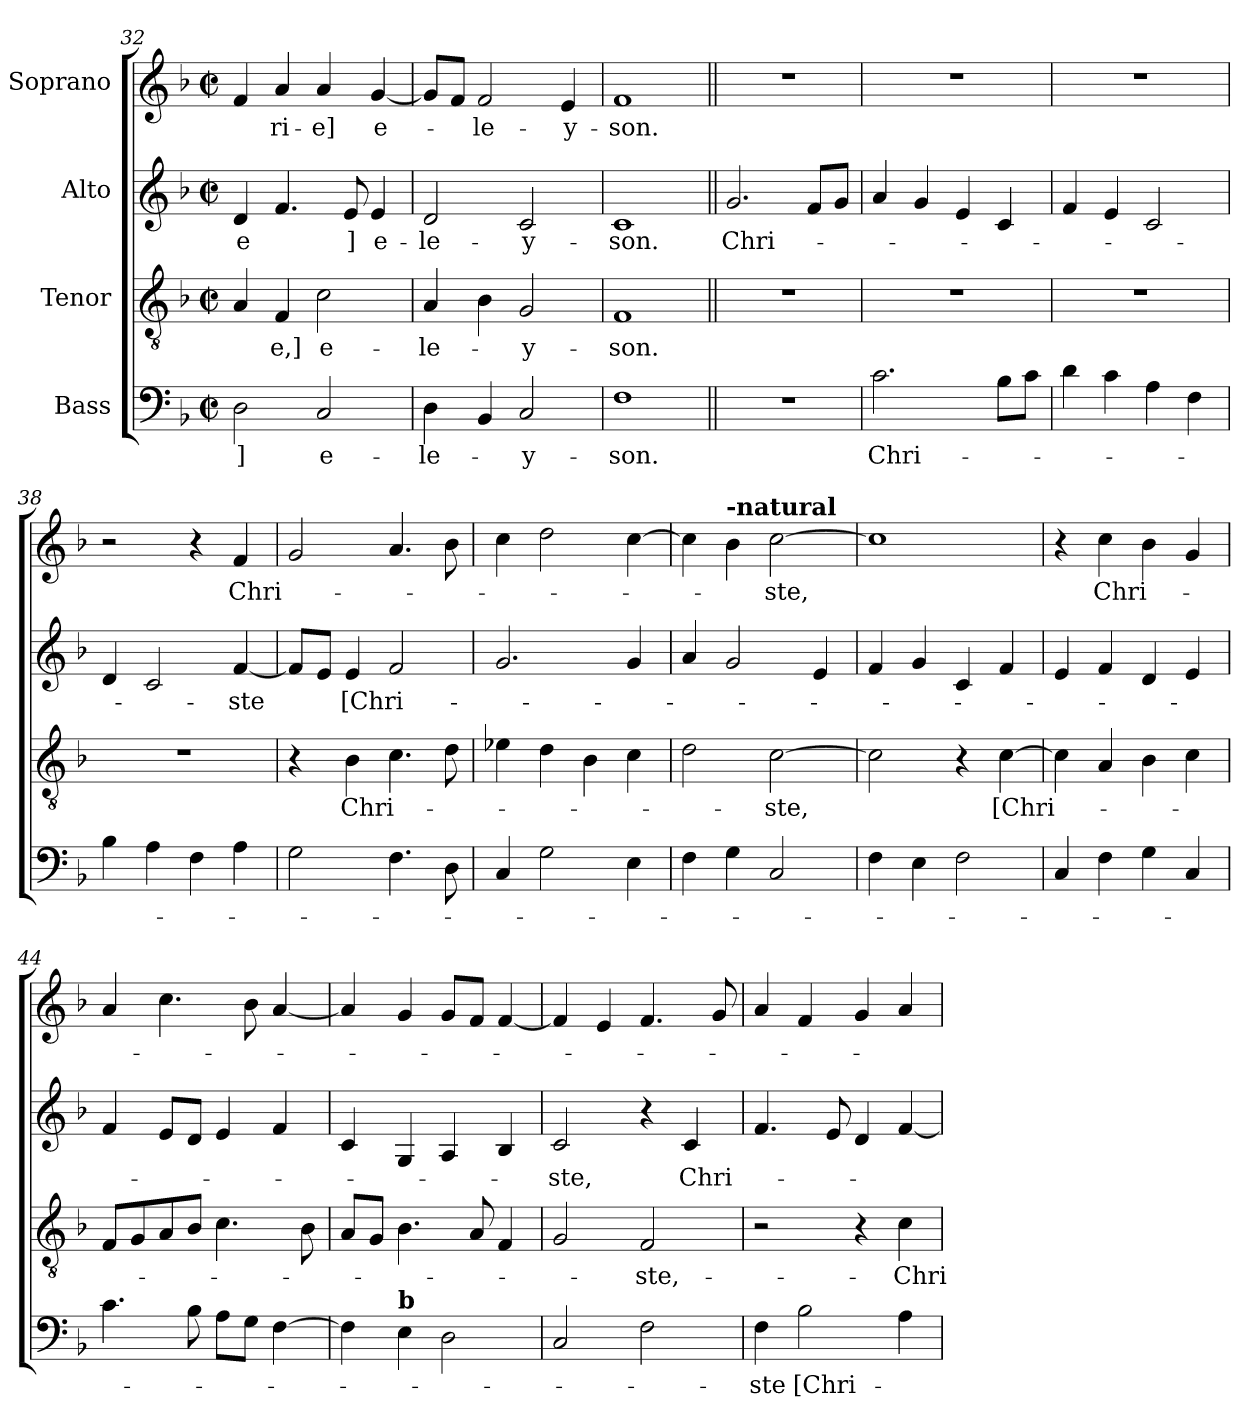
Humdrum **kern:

**kern	**text	**kern	**text	**kern	**text	**kern	**text
*part4	*part4	*part3	*part3	*part2	*part2	*part1	*part1
*staff4	*staff4	*staff3	*staff3	*staff2	*staff2	*staff1	*staff1
*I"Bass	*	*I"Tenor	*	*I"Alto	*	*I"Soprano	*
*clefF4	*	*clefGv2	*	*clefG2	*	*clefG2	*
*k[b-]	*	*k[b-]	*	*k[b-]	*	*k[b-]	*
*F:	*	*F:	*	*F:	*	*F:	*
*M2/2	*	*M2/2	*	*M2/2	*	*M2/2	*
*met(c|)	*	*met(c|)	*	*met(c|)	*	*met(c|)	*
=32	=32	=32	=32	=32	=32	=32	=32
2D\	]	4A/	.	4d/	-e	4f/	.
.	.	4F/	-e,]	4.f/	.	4a/	-ri-
2C/	e-	2c\	e-	.	.	4a/	-e]
.	.	.	.	8e/	]	.	.
.	.	.	.	4e/	e-	[4g/	e-
=33	=33	=33	=33	=33	=33	=33	=33
4D\	-le-	4A/	-le-	2d/	-le-	8g/L]	.
.	.	.	.	.	.	8f/J	.
4BB-/	.	4B-\	.	.	.	2f/	-le-
2C/	-y-	2G/	-y-	2c/	-y-	.	.
.	.	.	.	.	.	4e/	-y-
=34	=34	=34	=34	=34	=34	=34	=34
1F	-son.	1F	-son.	1c	-son.	1f	-son.
!!LO:PB:g=z
=35||	=35||	=35||	=35||	=35||	=35||	=35||	=35||
1r	.	1r	.	2.g/	Chri-	1r	.
.	.	.	.	8f/L	.	.	.
.	.	.	.	8g/J	.	.	.
=36	=36	=36	=36	=36	=36	=36	=36
2.c\	Chri-	1r	.	4a/	.	1r	.
.	.	.	.	4g/	.	.	.
.	.	.	.	4e/	.	.	.
8B-\L	.	.	.	4c/	.	.	.
8c\J	.	.	.	.	.	.	.
=37	=37	=37	=37	=37	=37	=37	=37
4d\	.	1r	.	4f/	.	1r	.
4c\	.	.	.	4e/	.	.	.
4A\	.	.	.	2c/	.	.	.
4F\	.	.	.	.	.	.	.
=38	=38	=38	=38	=38	=38	=38	=38
4B-\	.	1r	.	4d/	.	2r	.
4A\	.	.	.	2c/	.	.	.
4F\	.	.	.	.	.	4r	.
4A\	.	.	.	[4f/	-ste	4f/	Chri-
=39	=39	=39	=39	=39	=39	=39	=39
2G\	.	4r	.	8f/L]	.	2g/	.
.	.	.	.	8e/J	.	.	.
.	.	4B-\	Chri-	4e/	[Chri-	.	.
4.F\	.	4.c\	.	2f/	.	4.a/	.
8D\	.	8d\	.	.	.	8b-\	.
=40	=40	=40	=40	=40	=40	=40	=40
4C/	.	4e-X\	.	2.g/	.	4cc\	.
2G\	.	4d\	.	.	.	2dd\	.
.	.	4B-\	.	.	.	.	.
4E\	.	4c\	.	4g/	.	[4cc\	.
!!LO:LB:g=z
=41	=41	=41	=41	=41	=41	=41	=41
4F\	.	2d\	.	4a/	.	4cc\]	.
!	!	!	!	!	!	!LO:TX:a:B:t=-natural	!
4G\	.	.	.	2g/	.	4b-\	.
2C/	.	[2c\	-ste,	.	.	[2cc\	-ste,
.	.	.	.	4e/	.	.	.
=42	=42	=42	=42	=42	=42	=42	=42
4F\	.	2c\]	.	4f/	.	1cc]	.
4E\	.	.	.	4g/	.	.	.
2F\	.	4r	.	4c/	.	.	.
.	.	[4c\	[Chri-	4f/	.	.	.
=43	=43	=43	=43	=43	=43	=43	=43
4C/	.	4c\]	.	4e/	.	4r	[
4F\	.	4A/	.	4f/	.	4cc\	Chri-
4G\	.	4B-\	.	4d/	.	4b-\	.
4C/	.	4c\	.	4e/	.	4g/	.
=44	=44	=44	=44	=44	=44	=44	=44
4.c\	.	8F/L	.	4f/	.	4a/	.
.	.	8G/	.	.	.	.	.
.	.	8A/	.	8e/L	.	4.cc\	.
8B-\	.	8B-/J	.	8d/J	.	.	.
8A\L	.	4.c\	.	4e/	.	.	.
8G\J	.	.	.	.	.	8b-\	.
[4F\	.	.	.	4f/	.	[4a/	.
.	.	8B-\	.	.	.	.	.
=45	=45	=45	=45	=45	=45	=45	=45
4F\]	.	8A/L	.	4c/	.	4a/]	.
.	.	8G/J	.	.	.	.	.
!LO:TX:a:B:t=b	!	!	!	!	!	!	!
4E\	.	4.B-\	.	4G/	.	4g/	.
2D\	.	.	.	4A/	.	8g/L	.
.	.	8A/	.	.	.	8f/J	.
.	.	4F/	.	4B-/	.	[4f/	.
=46	=46	=46	=46	=46	=46	=46	=46
2C/	.	2G/	.	2c/	-ste,	4f/]	.
.	.	.	.	.	.	4e/	.
2F\	.	2F/	-ste,-	4r	.	4.f/	.
.	.	.	.	4c/	Chri-	.	.
.	.	.	.	.	.	8g/	.
!!LO:LB:g=z
=47	=47	=47	=47	=47	=47	=47	=47
4F\	-ste	2r	.	4.f/	.	4a/	.
2B-\	[Chri-	.	.	.	.	4f/	.
.	.	.	.	8e/	.	.	.
.	.	4r	.	4d/	.	4g/	.
4A\	.	4c\	-Chri-	[4f/	.	4a/	.
=	=	=	=	=	=	=	=
*-	*-	*-	*-	*-	*-	*-	*-
